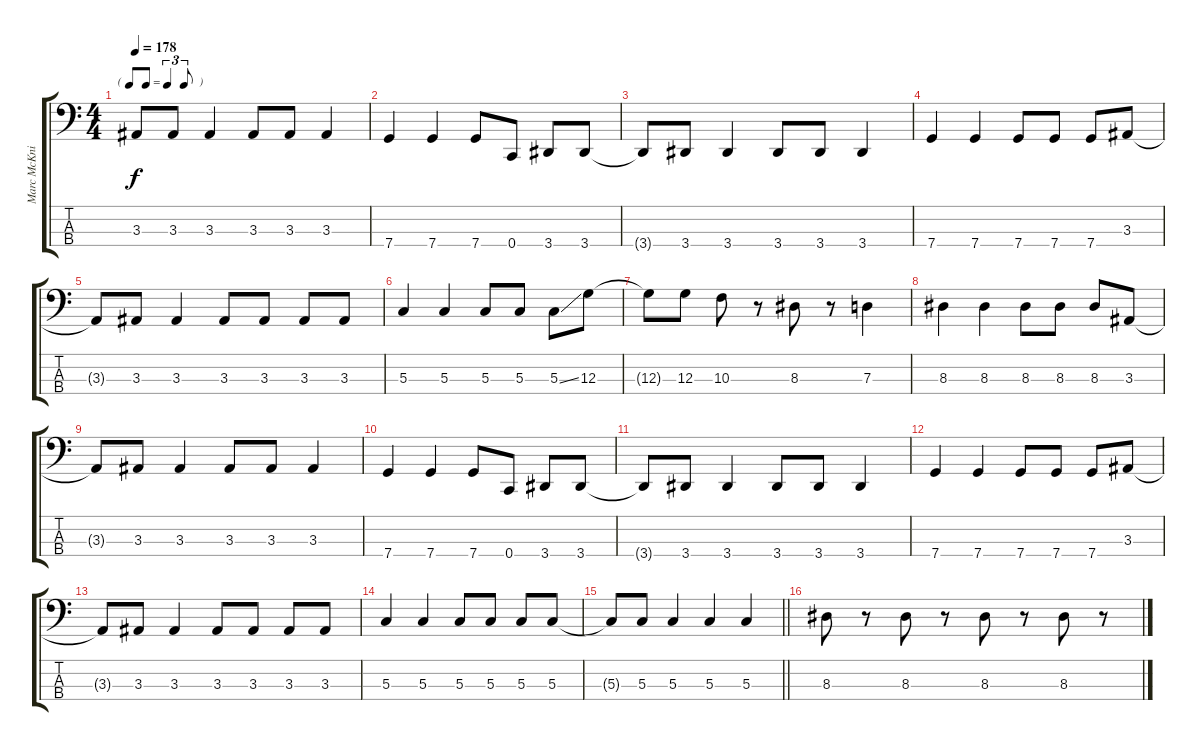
\track ("Marc McKnight" "Marc McKni") {instrument electricbassfinger}
\staff {score tabs}
\tuning (F2 C2 G1 C1) {hide}
\ts (4 4)
\tf triplet8th
\tempo 178
\clef f4
\ks c
3.3{t}.8{dy f} 3.3.8 3.3.4 3.3.8 3.3.8 3.3.4 |
7.4.4 7.4.4 7.4.8 0.4.8 3.4.8 3.4.8 |
3.4{t}.8 3.4.8 3.4.4 3.4.8 3.4.8 3.4.4 |
7.4.4 7.4.4 7.4.8 7.4.8 7.4.8 3.3.8 |
3.3{t}.8 3.3.8 3.3.4 3.3.8 3.3.8 3.3.8 3.3.8 |
5.3.4 5.3.4 5.3.8 5.3.8 5.3{ss}.8 12.3.8 |
12.3{t}.8 12.3.8 10.3.8 r.8 8.3.8 r.8 7.3.4 |
8.3.4 8.3.4 8.3.8 8.3.8 8.3.8 3.3.8 |
3.3{t}.8 3.3.8 3.3.4 3.3.8 3.3.8 3.3.4 |
7.4.4 7.4.4 7.4.8 0.4.8 3.4.8 3.4.8 |
3.4{t}.8 3.4.8 3.4.4 3.4.8 3.4.8 3.4.4 |
7.4.4 7.4.4 7.4.8 7.4.8 7.4.8 3.3.8 |
3.3{t}.8 3.3.8 3.3.4 3.3.8 3.3.8 3.3.8 3.3.8 |
5.3.4 5.3.4 5.3.8 5.3.8 5.3.8 5.3.8 |
\barLineRight lightlight
5.3{t}.8 5.3.8 5.3.4 5.3.4 5.3.4 |
8.3.8 r.8 8.3.8 r.8 8.3.8 r.8 8.3.8 r.8
